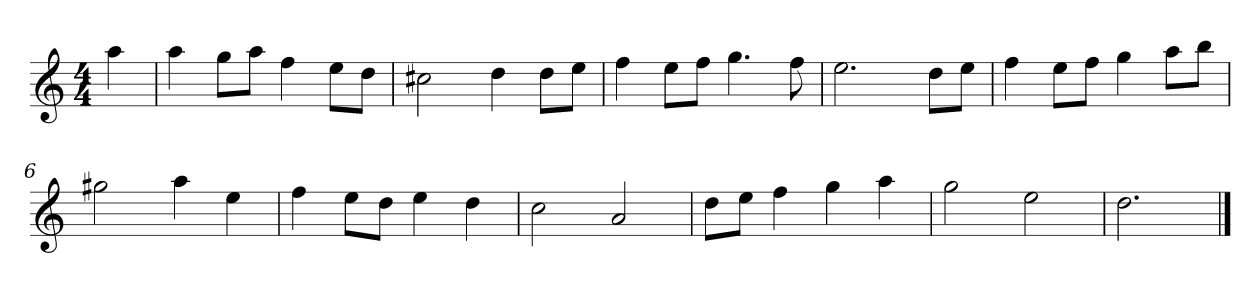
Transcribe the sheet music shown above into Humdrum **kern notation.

**kern
*part1
*staff1
*clefG2
*k[]
*D:dor
*M4/4
*MM120
=
4aa
=1
4aa
8gg\L
8aa\J
4ff
8ee\L
8dd\J
=2
2cc#X
4dd
8dd\L
8ee\J
=3
4ff
8ee\L
8ff\J
4.gg
8ff
=4
2.ee
8dd\L
8ee\J
=5
4ff
8ee\L
8ff\J
4gg
8aa\L
8bb\J
=6
2gg#X
4aa
4ee
=7
4ff
8ee\L
8dd\J
4ee
4dd
=8
2cc
2a
=9
8dd\L
8ee\J
4ff
4gg
4aa
=10
2gg
2ee
=11
2.dd
==
*-
